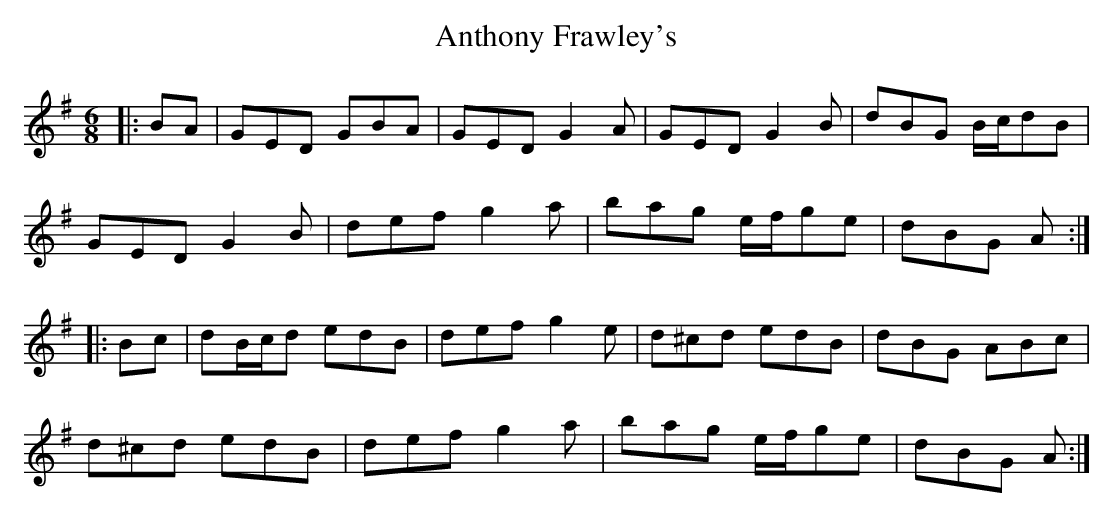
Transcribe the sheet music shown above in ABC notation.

X:1
T: Anthony Frawley's
M: 6/8
L: 1/8
K: Gmaj
|:BA|GED GBA|GED G2 A|GED G2 B|dBG B/c/dB|
GED G2 B|def g2 a|bag e/f/ge|dBG A:|
|:Bc|dB/c/d edB|def g2 e|d^cd edB|dBG ABc|
d^cd edB|def g2 a|bag e/f/ge|dBG A:|
